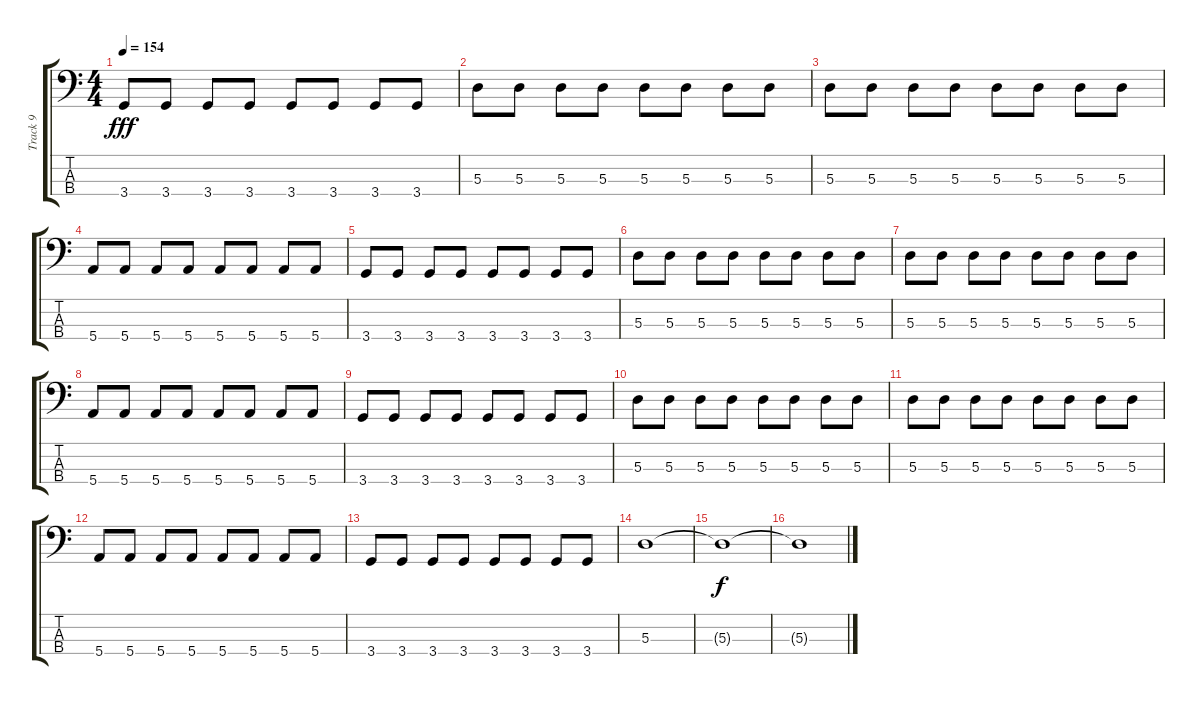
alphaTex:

\track ("Track 9" "Track 9") {instrument electricbassfinger}
\staff {score tabs}
\tuning (G2 D2 A1 E1) {hide}
\ts (4 4)
\tempo 154
\clef f4
\ks c
3.4.8{dy fff} 3.4.8 3.4.8 3.4.8 3.4.8 3.4.8 3.4.8 3.4.8 |
5.3.8 5.3.8 5.3.8 5.3.8 5.3.8 5.3.8 5.3.8 5.3.8 |
5.3.8 5.3.8 5.3.8 5.3.8 5.3.8 5.3.8 5.3.8 5.3.8 |
5.4.8 5.4.8 5.4.8 5.4.8 5.4.8 5.4.8 5.4.8 5.4.8 |
3.4.8 3.4.8 3.4.8 3.4.8 3.4.8 3.4.8 3.4.8 3.4.8 |
5.3.8 5.3.8 5.3.8 5.3.8 5.3.8 5.3.8 5.3.8 5.3.8 |
5.3.8 5.3.8 5.3.8 5.3.8 5.3.8 5.3.8 5.3.8 5.3.8 |
5.4.8 5.4.8 5.4.8 5.4.8 5.4.8 5.4.8 5.4.8 5.4.8 |
3.4.8 3.4.8 3.4.8 3.4.8 3.4.8 3.4.8 3.4.8 3.4.8 |
5.3.8 5.3.8 5.3.8 5.3.8 5.3.8 5.3.8 5.3.8 5.3.8 |
5.3.8 5.3.8 5.3.8 5.3.8 5.3.8 5.3.8 5.3.8 5.3.8 |
5.4.8 5.4.8 5.4.8 5.4.8 5.4.8 5.4.8 5.4.8 5.4.8 |
3.4.8 3.4.8 3.4.8 3.4.8 3.4.8 3.4.8 3.4.8 3.4.8 |
5.3.1 |
5.3{t}.1{dy f} |
5.3{t}.1
